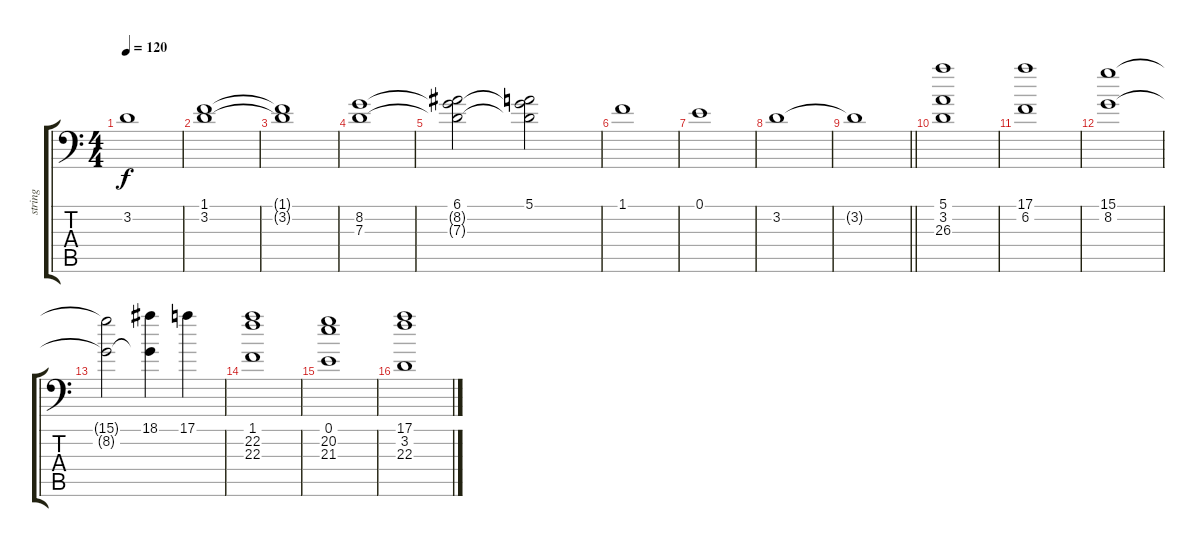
\track ("string" "string") {instrument stringensemble1}
\staff {score tabs}
\tuning (E4 B3 G3 E2 A1 F1) {hide}
\ts (4 4)
\tempo 120
\clef f4
\ks c
3.2{t}.1{dy f} |
(1.1 3.2).1 |
(1.1{t} 3.2{t}).1 |
(8.2 7.3).1 |
(6.1 8.2{t} 7.3{t}).2 (5.1 8.2{t} 7.3{t}).2 |
1.1.1 |
0.1.1 |
3.2.1 |
\barLineRight lightlight
3.2{t}.1 |
(5.1 3.2 26.3).1 |
(17.1 6.2).1 |
(15.1 8.2).1 |
(15.1{t} 8.2{t}).2 (18.1 8.2{t}).4 17.1.4 |
(1.1 22.2 22.3).1 |
(0.1 20.2 21.3).1 |
(17.1 3.2 22.3).1
